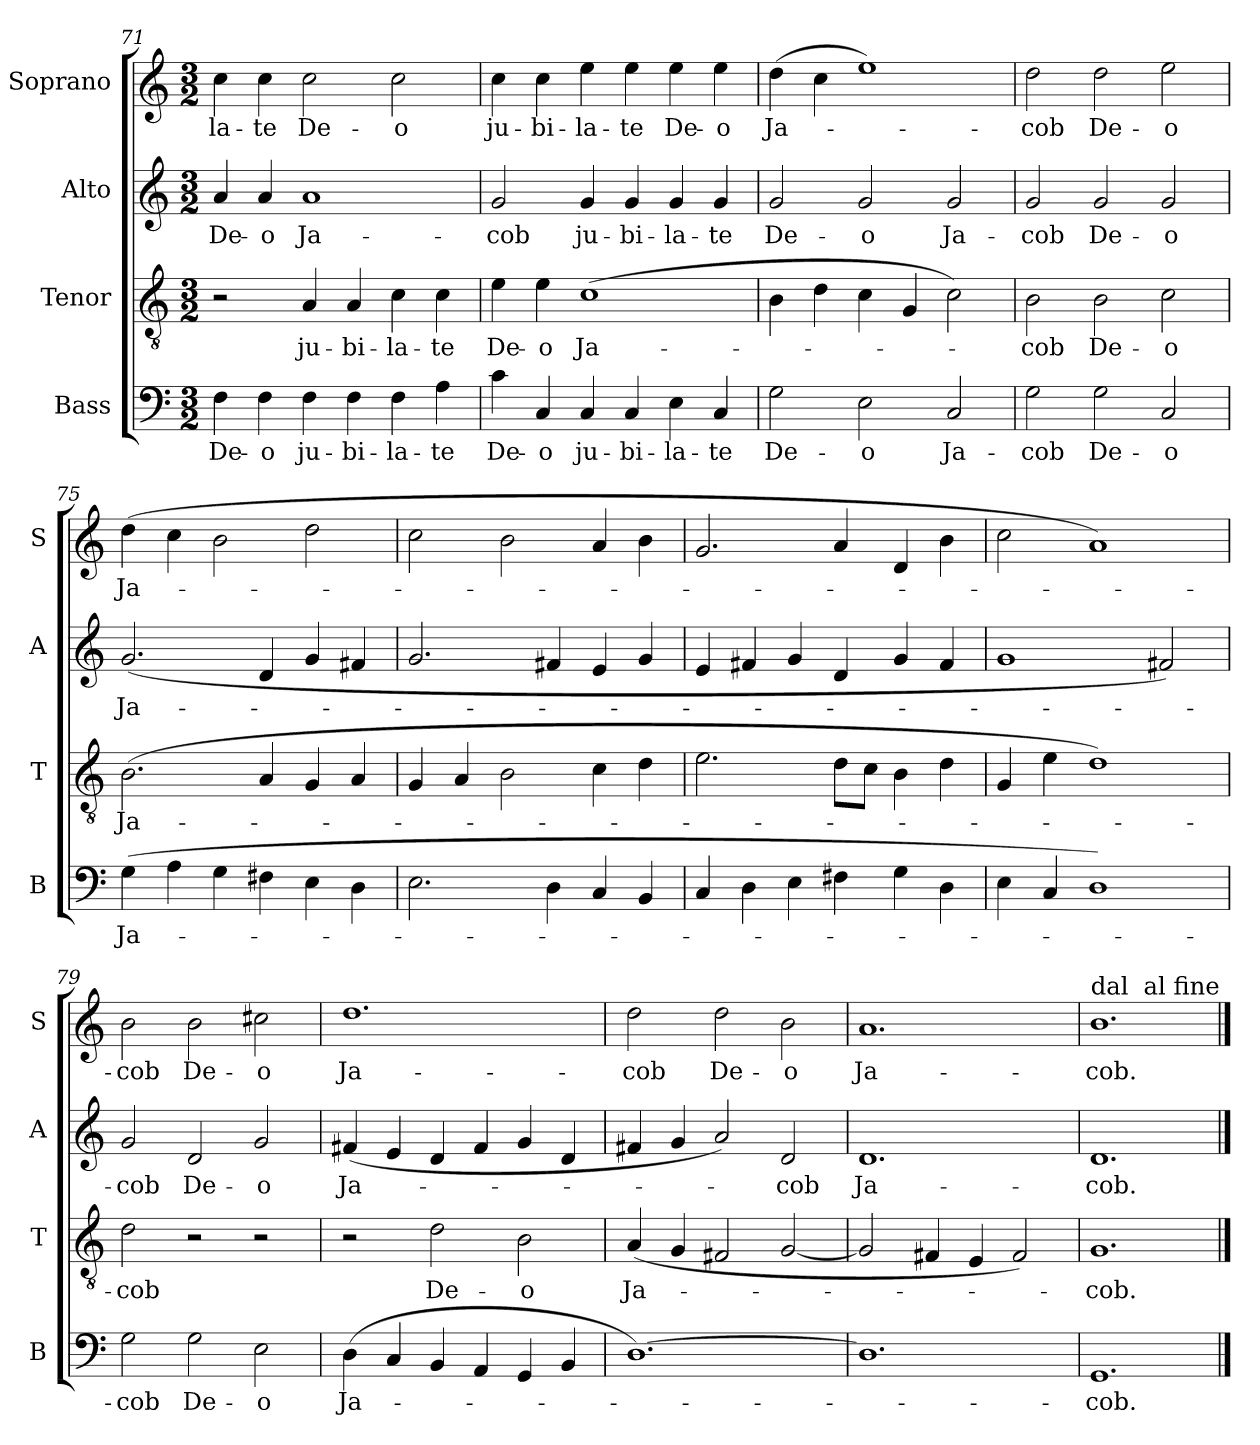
**kern	**text	**kern	**text	**kern	**text	**kern	**text
*part4	*part4	*part3	*part3	*part2	*part2	*part1	*part1
*staff4	*staff4	*staff3	*staff3	*staff2	*staff2	*staff1	*staff1
*I"Bass	*	*I"Tenor	*	*I"Alto	*	*I"Soprano	*
*I'B	*	*I'T	*	*I'A	*	*I'S	*
!!LO:PB:g=z
*clefF4	*	*clefGv2	*	*clefG2	*	*clefG2	*
*k[]	*	*k[]	*	*k[]	*	*k[]	*
*C:	*	*C:	*	*C:	*	*C:	*
*M3/2	*	*M3/2	*	*M3/2	*	*M3/2	*
=71	=71	=71	=71	=71	=71	=71	=71
4F\	De-	2r	.	4a/	De-	4cc\	-la-
4F\	-o	.	.	4a/	-o	4cc\	-te
4F\	ju-	4A/	ju-	1a	Ja-	2cc\	De-
4F\	-bi-	4A/	-bi-	.	.	.	.
4F\	-la-	4c\	-la-	.	.	2cc\	-o
4A\	-te	4c\	-te	.	.	.	.
=72	=72	=72	=72	=72	=72	=72	=72
4c\	De-	4e\	De-	2g/	-cob	4cc\	ju-
4C/	-o	4e\	-o	.	.	4cc\	-bi-
4C/	ju-	(1c	Ja-	4g/	ju-	4ee\	-la-
4C/	-bi-	.	.	4g/	-bi-	4ee\	-te
4E\	-la-	.	.	4g/	-la-	4ee\	De-
4C/	-te	.	.	4g/	-te	4ee\	-o
=73	=73	=73	=73	=73	=73	=73	=73
2G\	De-	4B\	.	2g/	De-	(4dd\	Ja-
.	.	4d\	.	.	.	4cc\	.
2E\	-o	4c\	.	2g/	-o	1ee)	.
.	.	4G/	.	.	.	.	.
2C/	Ja-	2c\)	.	2g/	Ja-	.	.
=74	=74	=74	=74	=74	=74	=74	=74
2G\	-cob	2B\	-cob	2g/	-cob	2dd\	-cob
2G\	De-	2B\	De-	2g/	De-	2dd\	De-
2C/	-o	2c\	-o	2g/	-o	2ee\	-o
!!LO:LB:g=z
=75	=75	=75	=75	=75	=75	=75	=75
(4G\	Ja-	(2.B\	Ja-	(2.g/	Ja-	(4dd\	Ja-
4A\	.	.	.	.	.	4cc\	.
4G\	.	.	.	.	.	2b\	.
4F#X\	.	4A/	.	4d/	.	.	.
4E\	.	4G/	.	4g/	.	2dd\	.
4D\	.	4A/	.	4f#X/	.	.	.
=76	=76	=76	=76	=76	=76	=76	=76
2.E\	.	4G/	.	2.g/	.	2cc\	.
.	.	4A/	.	.	.	.	.
.	.	2B\	.	.	.	2b\	.
4D\	.	.	.	4f#X/	.	.	.
4C/	.	4c\	.	4e/	.	4a/	.
4BB/	.	4d\	.	4g/	.	4b\	.
=77	=77	=77	=77	=77	=77	=77	=77
4C/	.	2.e\	.	4e/	.	2.g/	.
4D\	.	.	.	4f#X/	.	.	.
4E\	.	.	.	4g/	.	.	.
4F#X\	.	8d\L	.	4d/	.	4a/	.
.	.	8c\J	.	.	.	.	.
4G\	.	4B\	.	4g/	.	4d/	.
4D\	.	4d\	.	4f#/	.	4b\	.
=78	=78	=78	=78	=78	=78	=78	=78
4E\	.	4G/	.	1g	.	2cc\	.
4C/	.	4e\	.	.	.	.	.
1D)	.	1d)	.	.	.	1a)	.
.	.	.	.	2f#X/)	.	.	.
!!LO:LB:g=z
=79	=79	=79	=79	=79	=79	=79	=79
2G\	-cob	2d\	-cob	2g/	-cob	2b\	-cob
2G\	De-	2r	.	2d/	De-	2b\	De-
2E\	-o	2r	.	2g/	-o	2cc#X\	-o
=80	=80	=80	=80	=80	=80	=80	=80
(4D\	Ja-	2r	.	(4f#X/	Ja-	1.dd	Ja-
4C/	.	.	.	4e/	.	.	.
4BB/	.	2d\	De-	4d/	.	.	.
4AA/	.	.	.	4f#/	.	.	.
4GG/	.	2B\	-o	4g/	.	.	.
4BB/	.	.	.	4d/	.	.	.
=81	=81	=81	=81	=81	=81	=81	=81
[1.D)	.	(4A/	Ja-	4f#X/	.	2dd\	-cob
.	.	4G/	.	4g/	.	.	.
.	.	2F#X/	.	2a/)	.	2dd\	De-
.	.	[2G/	.	2d/	-cob	2b\	-o
=82	=82	=82	=82	=82	=82	=82	=82
1.D]	.	2G/]	.	1.d	Ja-	1.a	Ja-
.	.	4F#X/	.	.	.	.	.
.	.	4E/	.	.	.	.	.
.	.	2F#/)	.	.	.	.	.
=83	=83	=83	=83	=83	=83	=83	=83
!	!	!	!	!	!	!LO:TX:a:t=dal	!
1.GG	-cob.	1.G	-cob.	1.d	-cob.	1.b	-cob.
!	!	!	!	!	!	!LO:TX:a:t=al fine	!
==	==	==	==	==	==	==	==
*-	*-	*-	*-	*-	*-	*-	*-
